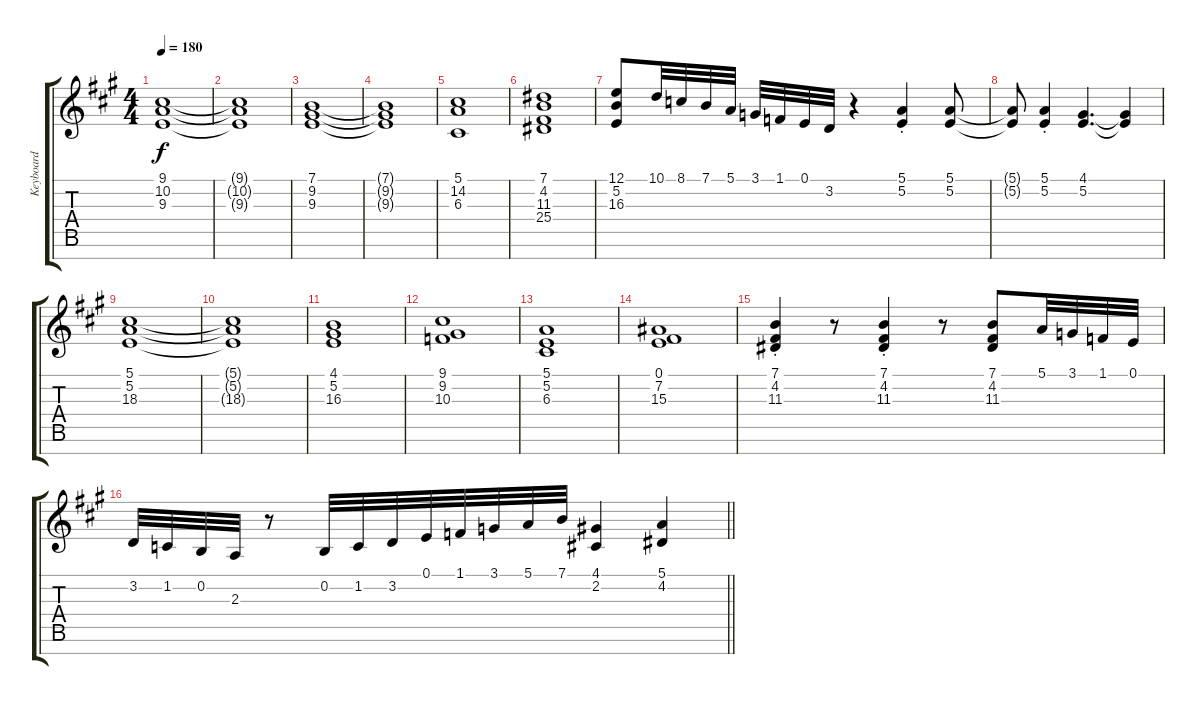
\track ("Keyboard" "Keyboard") {instrument pad3polysynth}
\staff {score tabs}
\tuning (E4 B3 G3 D3 A2 E2 B1) {hide}
\ts (4 4)
\tempo 180
\clef g2
\ks a
(9.1 10.2 9.3).1{dy f} |
(9.1{t} 10.2{t} 9.3{t}).1 |
(7.1 9.2 9.3).1 |
(7.1{t} 9.2{t} 9.3{t}).1 |
(5.1 14.2 6.3).1 |
(7.1 4.2 11.3 25.4).1 |
(12.1 5.2 16.3).8 10.1.32 8.1.32 7.1.32 5.1.32 3.1.32 1.1.32 0.1.32 3.2.32 r.4 (5.1{st} 5.2{st}).4 (5.1 5.2).8 |
(5.1{t} 5.2{t}).8 (5.1{st} 5.2{st}).4 (4.1 5.2).4{d} (4.1{t} 5.2{t}).4 |
(5.1 5.2 18.3).1 |
(5.1{t} 5.2{t} 18.3{t}).1 |
(4.1 5.2 16.3).1 |
(9.1 9.2 10.3).1 |
(5.1 5.2 6.3).1 |
(0.1 7.2 15.3).1 |
(7.1{st} 4.2{st} 11.3{st}).4 r.8 (7.1{st} 4.2{st} 11.3{st}).4 r.8 (7.1 4.2 11.3).8 5.1.32 3.1.32 1.1.32 0.1.32 |
\barLineRight lightlight
3.2.32 1.2.32 0.2.32 2.3.32 r.8 0.2.32 1.2.32 3.2.32 0.1.32 1.1.32 3.1.32 5.1.32 7.1.32 (4.1 2.2).4 (5.1 4.2).4
